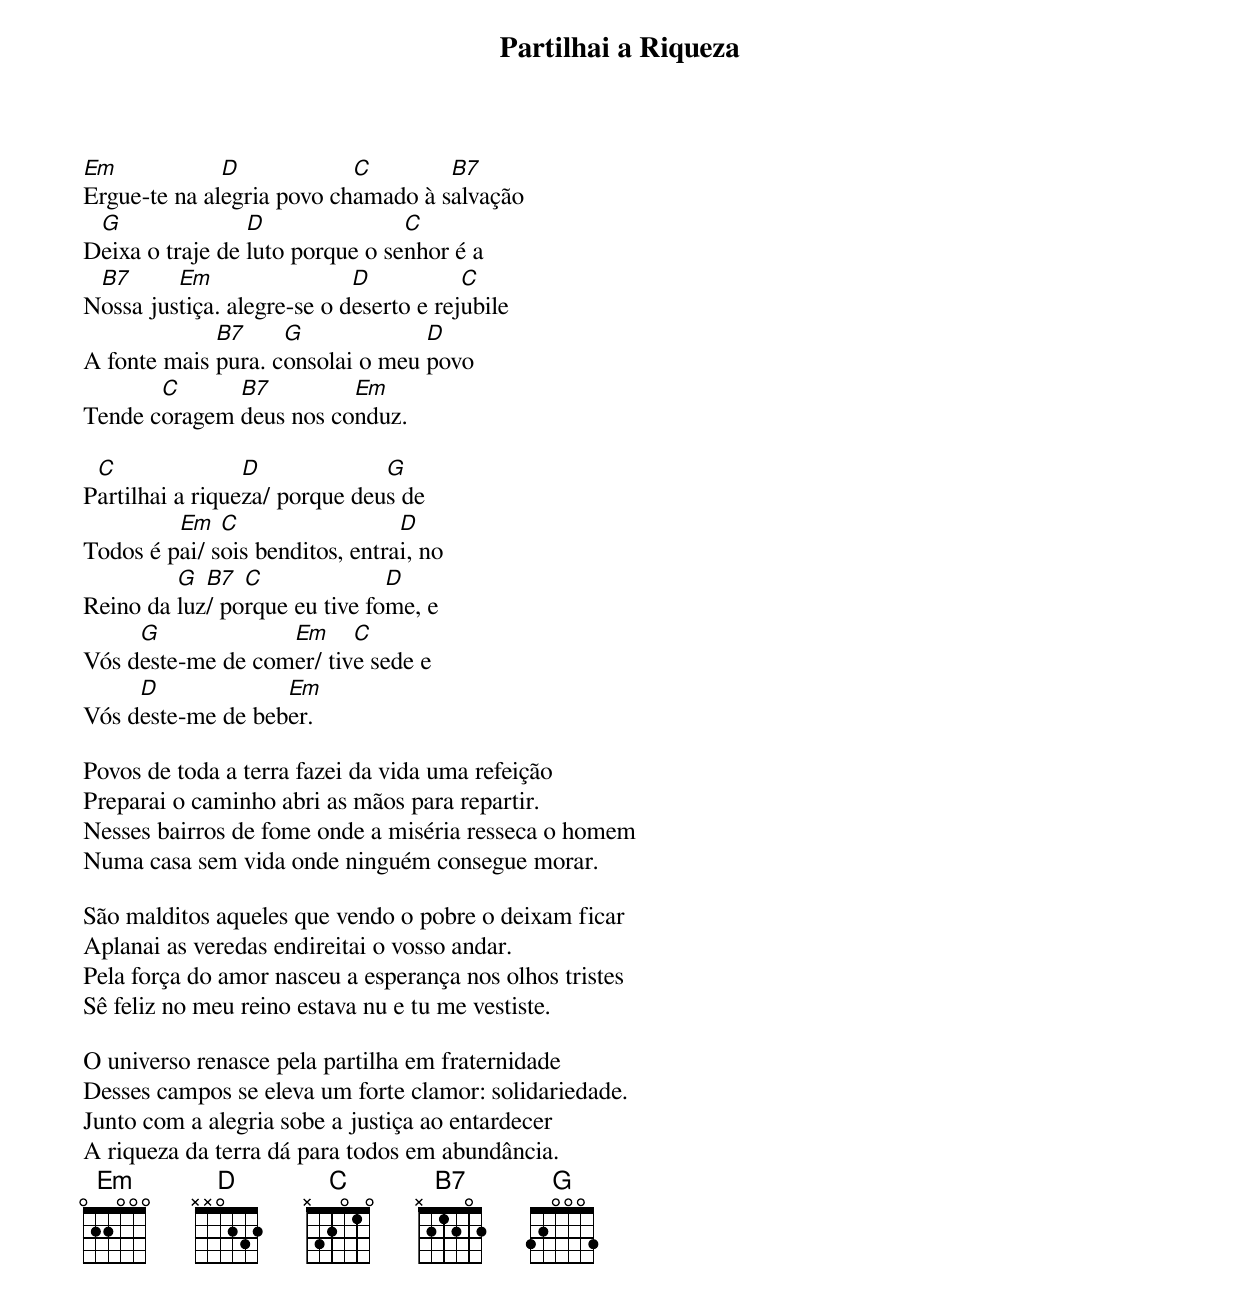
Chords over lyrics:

Partilhai a Riqueza

Em            D            C        B7
Ergue-te na alegria povo chamado à salvação
 G               D               C
Deixa o traje de luto porque o senhor é a
 B7      Em                 D           C
Nossa justiça. alegre-se o deserto e rejubile
             B7     G             D
A fonte mais pura. consolai o meu povo
       C      B7         Em
Tende coragem deus nos conduz.

 C               D             G
Partilhai a riqueza/ porque deus de
         Em   C                  D
Todos é pai/ sois benditos, entrai, no
         G  B7  C              D
Reino da luz/ porque eu tive fome, e
     G             Em     C
Vós deste-me de comer/ tive sede e
     D             Em
Vós deste-me de beber.

Povos de toda a terra fazei da vida uma refeição
Preparai o caminho abri as mãos para repartir.
Nesses bairros de fome onde a miséria resseca o homem
Numa casa sem vida onde ninguém consegue morar.

São malditos aqueles que vendo o pobre o deixam ficar
Aplanai as veredas endireitai o vosso andar.
Pela força do amor nasceu a esperança nos olhos tristes
Sê feliz no meu reino estava nu e tu me vestiste.

O universo renasce pela partilha em fraternidade
Desses campos se eleva um forte clamor: solidariedade.
Junto com a alegria sobe a justiça ao entardecer
A riqueza da terra dá para todos em abundância.
